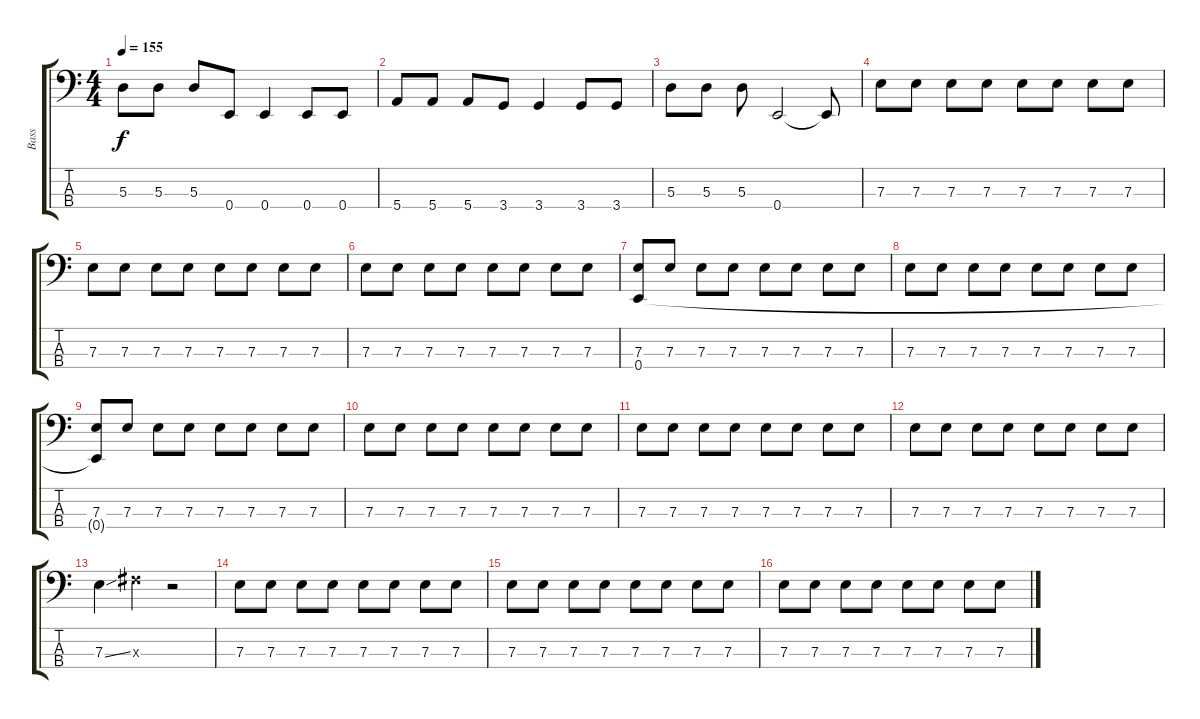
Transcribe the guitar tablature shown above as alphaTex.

\track ("Bass" "Bass") {instrument electricbasspick}
\staff {score tabs}
\tuning (G2 D2 A1 E1) {hide}
\ts (4 4)
\tempo 155
\clef f4
\ks c
5.3.8{dy f} 5.3.8 5.3.8 0.4.8 0.4.4 0.4.8 0.4.8 |
5.4.8 5.4.8 5.4.8 3.4.8 3.4.4 3.4.8 3.4.8 |
5.3.8 5.3.8 5.3.8 0.4.2 0.4{t}.8 |
7.3.8{volume 12 instrument electricbasspick} 7.3.8 7.3.8 7.3.8 7.3.8 7.3.8 7.3.8 7.3.8 |
7.3.8{volume 12 instrument electricbasspick} 7.3.8 7.3.8 7.3.8 7.3.8 7.3.8 7.3.8 7.3.8 |
7.3.8{volume 12 instrument electricbasspick} 7.3.8 7.3.8 7.3.8 7.3.8 7.3.8 7.3.8 7.3.8 |
(7.3 0.4).8{volume 12 instrument electricbasspick} 7.3.8 7.3.8 7.3.8 7.3.8 7.3.8 7.3.8 7.3.8 |
7.3.8{instrument electricbasspick} 7.3.8 7.3.8 7.3.8 7.3.8 7.3.8 7.3.8 7.3.8 |
(7.3 0.4{t}).8{volume 12 instrument electricbasspick} 7.3.8 7.3.8 7.3.8 7.3.8 7.3.8 7.3.8 7.3.8 |
7.3.8{volume 12 instrument electricbasspick} 7.3.8 7.3.8 7.3.8 7.3.8 7.3.8 7.3.8 7.3.8 |
7.3.8{volume 12 instrument electricbasspick} 7.3.8 7.3.8 7.3.8 7.3.8 7.3.8 7.3.8 7.3.8 |
7.3.8{volume 12 instrument electricbasspick} 7.3.8 7.3.8 7.3.8 7.3.8 7.3.8 7.3.8 7.3.8 |
7.3{ss}.4{volume 16} 9.3{x}.4 r.2 |
7.3.8{volume 12 instrument electricbasspick} 7.3.8 7.3.8 7.3.8 7.3.8 7.3.8 7.3.8 7.3.8 |
7.3.8{volume 12 instrument electricbasspick} 7.3.8 7.3.8 7.3.8 7.3.8 7.3.8 7.3.8 7.3.8 |
7.3.8{volume 12 instrument electricbasspick} 7.3.8 7.3.8 7.3.8 7.3.8 7.3.8 7.3.8 7.3.8
